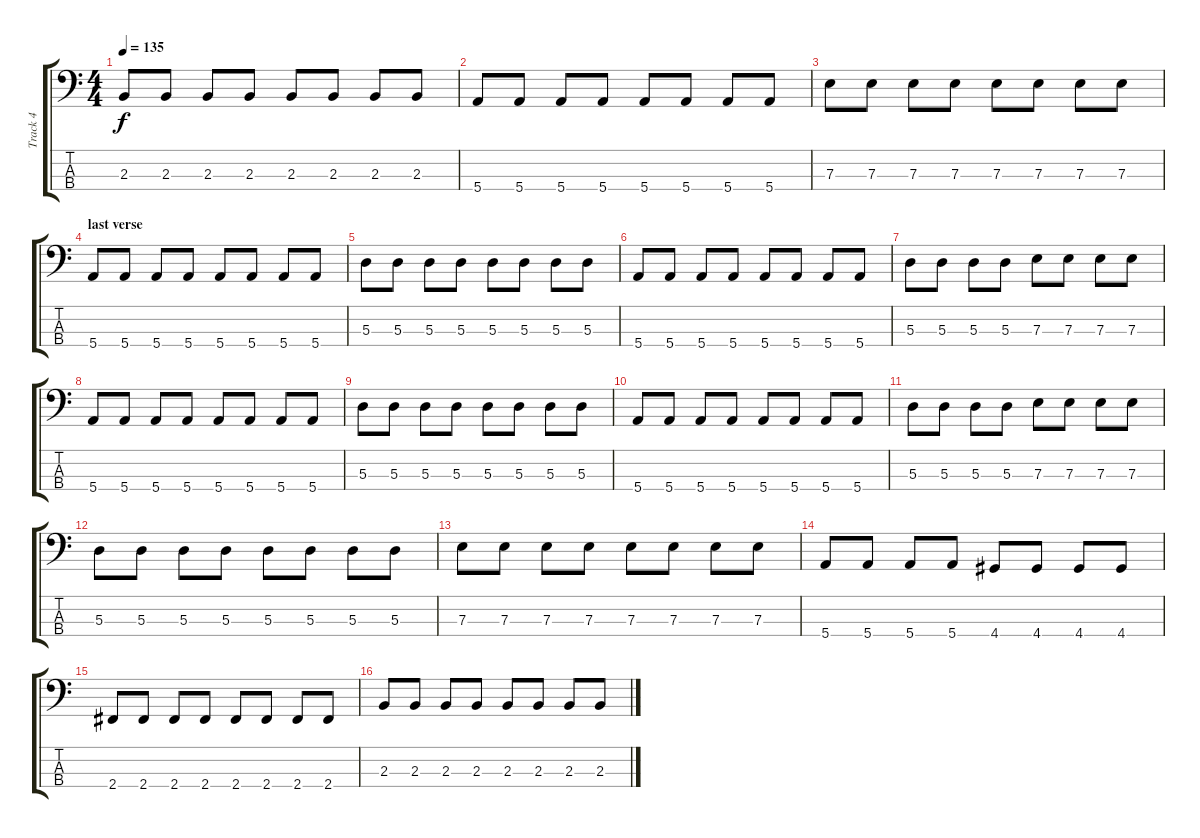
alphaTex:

\track ("Track 4" "Track 4") {instrument electricbassfinger}
\staff {score tabs}
\tuning (G2 D2 A1 E1) {hide}
\ts (4 4)
\tempo 135
\clef f4
\ks c
2.3.8{dy f} 2.3.8 2.3.8 2.3.8 2.3.8 2.3.8 2.3.8 2.3.8 |
5.4.8 5.4.8 5.4.8 5.4.8 5.4.8 5.4.8 5.4.8 5.4.8 |
7.3.8 7.3.8 7.3.8 7.3.8 7.3.8 7.3.8 7.3.8 7.3.8 |
\section ("" "last verse")
5.4.8 5.4.8 5.4.8 5.4.8 5.4.8 5.4.8 5.4.8 5.4.8 |
5.3.8 5.3.8 5.3.8 5.3.8 5.3.8 5.3.8 5.3.8 5.3.8 |
5.4.8 5.4.8 5.4.8 5.4.8 5.4.8 5.4.8 5.4.8 5.4.8 |
5.3.8 5.3.8 5.3.8 5.3.8 7.3.8 7.3.8 7.3.8 7.3.8 |
5.4.8 5.4.8 5.4.8 5.4.8 5.4.8 5.4.8 5.4.8 5.4.8 |
5.3.8 5.3.8 5.3.8 5.3.8 5.3.8 5.3.8 5.3.8 5.3.8 |
5.4.8 5.4.8 5.4.8 5.4.8 5.4.8 5.4.8 5.4.8 5.4.8 |
5.3.8 5.3.8 5.3.8 5.3.8 7.3.8 7.3.8 7.3.8 7.3.8 |
5.3.8 5.3.8 5.3.8 5.3.8 5.3.8 5.3.8 5.3.8 5.3.8 |
7.3.8 7.3.8 7.3.8 7.3.8 7.3.8 7.3.8 7.3.8 7.3.8 |
5.4.8 5.4.8 5.4.8 5.4.8 4.4.8 4.4.8 4.4.8 4.4.8 |
2.4.8 2.4.8 2.4.8 2.4.8 2.4.8 2.4.8 2.4.8 2.4.8 |
2.3.8 2.3.8 2.3.8 2.3.8 2.3.8 2.3.8 2.3.8 2.3.8
